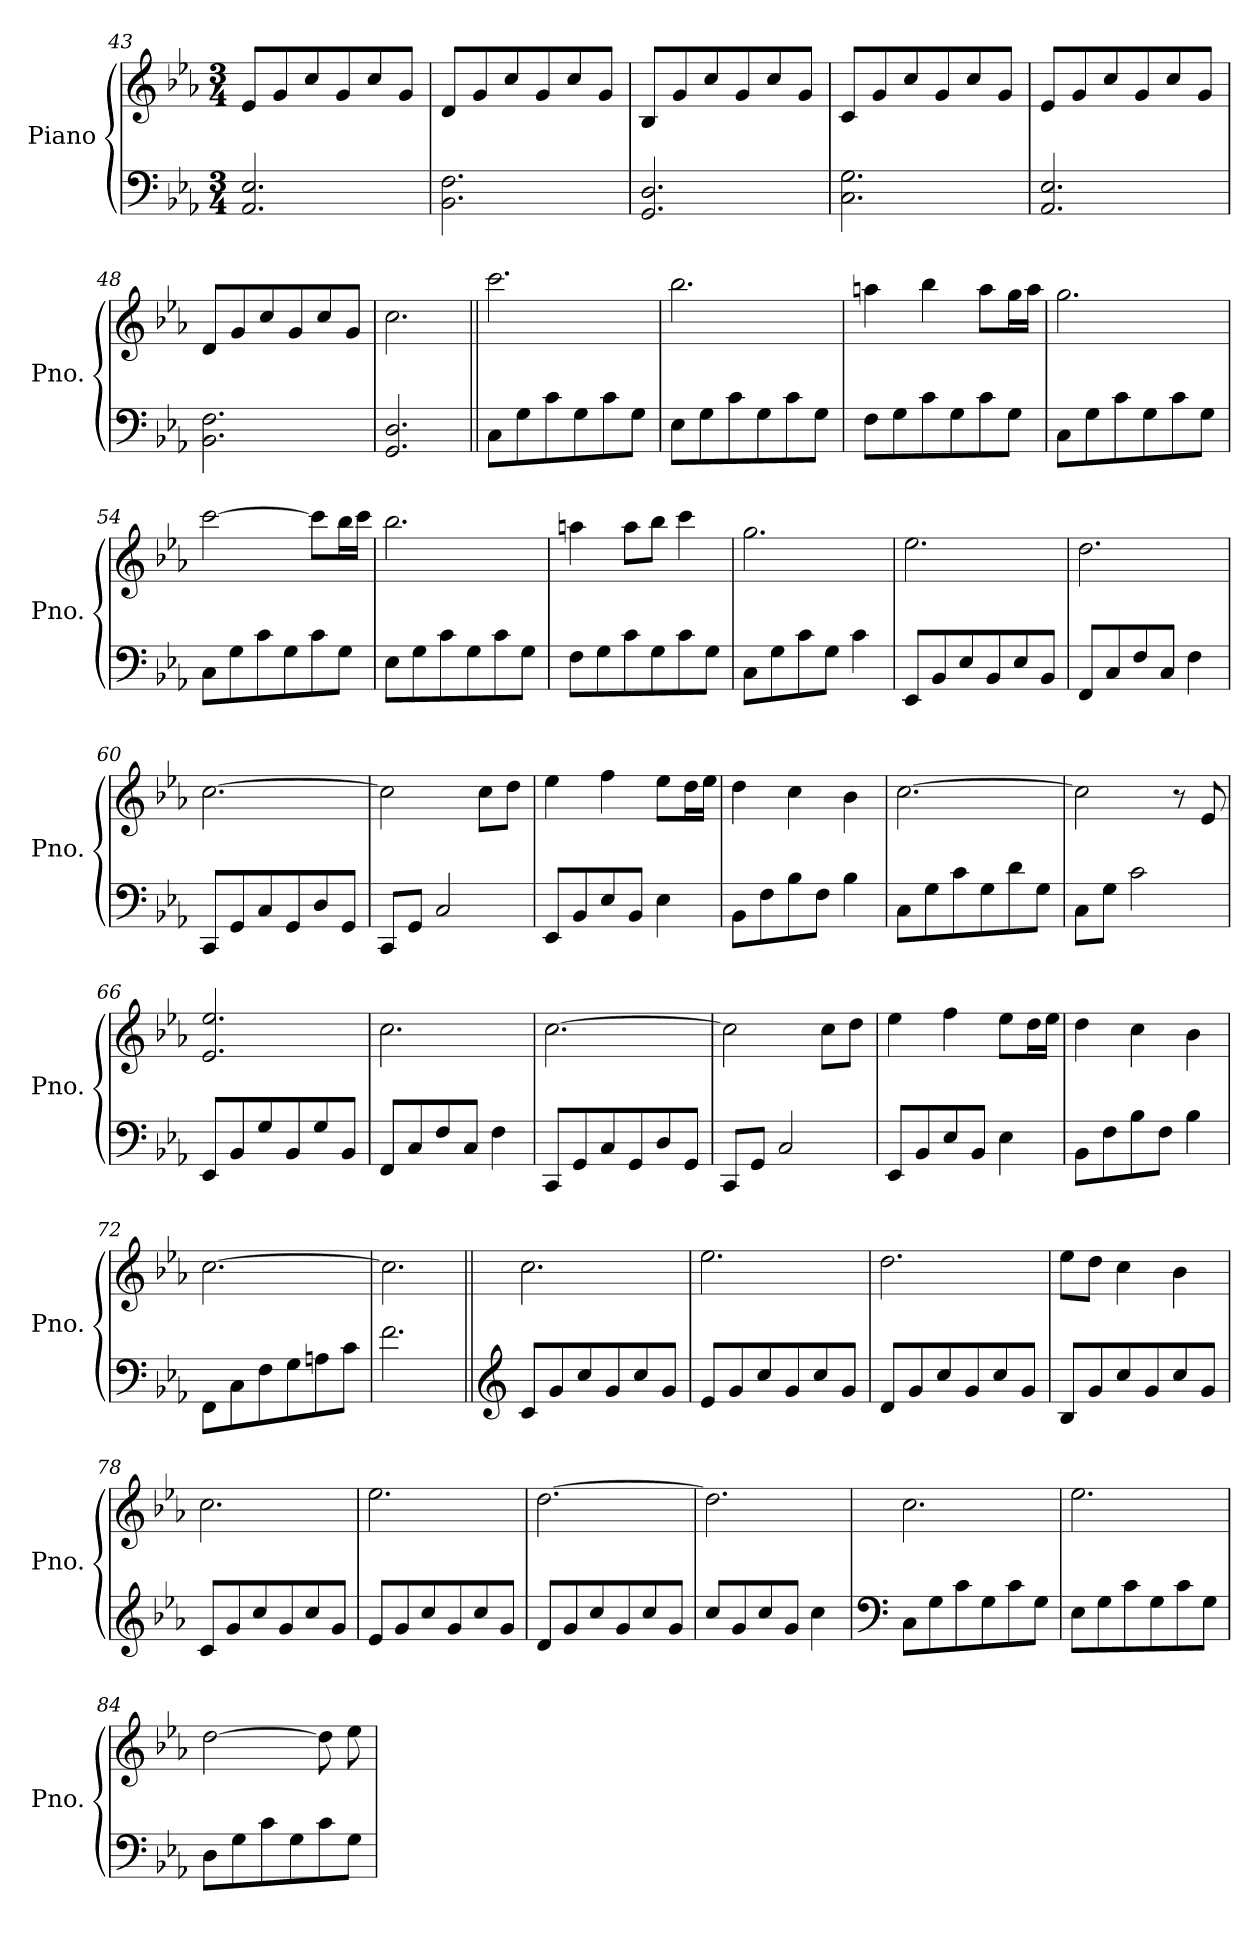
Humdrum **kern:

**kern	**kern
*part1	*part1
*staff2	*staff1
*I"Piano	*
*I'Pno.	*
*clefF4	*clefG2
*k[b-e-a-]	*k[b-e-a-]
*M3/4	*M3/4
=43	=43
2.AA-/ 2.E-/	8e-/L
.	8g/
.	8cc/
.	8g/
.	8cc/
.	8g/J
=44	=44
2.BB-\ 2.F\	8d/L
.	8g/
.	8cc/
.	8g/
.	8cc/
.	8g/J
=45	=45
2.GG/ 2.D/	8B-/L
.	8g/
.	8cc/
.	8g/
.	8cc/
.	8g/J
!!LO:LB:g=z
=46	=46
2.C\ 2.G\	8c/L
.	8g/
.	8cc/
.	8g/
.	8cc/
.	8g/J
=47	=47
2.AA-/ 2.E-/	8e-/L
.	8g/
.	8cc/
.	8g/
.	8cc/
.	8g/J
=48	=48
2.BB-\ 2.F\	8d/L
.	8g/
.	8cc/
.	8g/
.	8cc/
.	8g/J
=49	=49
2.GG/ 2.D/	2.cc\
!!LO:LB:g=z
=50||	=50||
8C\L	2.ccc\
8G\	.
8c\	.
8G\	.
8c\	.
8G\J	.
=51	=51
8E-\L	2.bb-\
8G\	.
8c\	.
8G\	.
8c\	.
8G\J	.
=52	=52
8F\L	4aan\
8G\	.
8c\	4bb-\
8G\	.
8c\	8aa\L
8G\J	16gg\L
.	16aa\JJ
=53	=53
8C\L	2.gg\
8G\	.
8c\	.
8G\	.
8c\	.
8G\J	.
!!LO:PB:g=z
=54	=54
8C\L	[2ccc\
8G\	.
8c\	.
8G\	.
8c\	8ccc\L]
8G\J	16bb-\L
.	16ccc\JJ
=55	=55
8E-\L	2.bb-\
8G\	.
8c\	.
8G\	.
8c\	.
8G\J	.
=56	=56
8F\L	4aan\
8G\	.
8c\	8aa\L
8G\	8bb-\J
8c\	4ccc\
8G\J	.
=57	=57
8C\L	2.gg\
8G\	.
8c\	.
8G\J	.
4c\	.
!!LO:LB:g=z
=58	=58
8EE-/L	2.ee-\
8BB-/	.
8E-/	.
8BB-/	.
8E-/	.
8BB-/J	.
=59	=59
8FF/L	2.dd\
8C/	.
8F/	.
8C/J	.
4F\	.
=60	=60
8CC/L	[2.cc\
8GG/	.
8C/	.
8GG/	.
8D/	.
8GG/J	.
=61	=61
8CC/L	2cc\]
8GG/J	.
2C/	.
.	8cc\L
.	8dd\J
!!LO:LB:g=z
=62	=62
8EE-/L	4ee-\
8BB-/	.
8E-/	4ff\
8BB-/J	.
4E-\	8ee-\L
.	16dd\L
.	16ee-\JJ
=63	=63
8BB-\L	4dd\
8F\	.
8B-\	4cc\
8F\J	.
4B-\	4b-\
=64	=64
8C\L	[2.cc\
8G\	.
8c\	.
8G\	.
8d\	.
8G\J	.
=65	=65
8C\L	2cc\]
8G\J	.
2c\	.
.	8r
.	8e-/
!!LO:LB:g=z
=66	=66
8EE-/L	2.e-/ 2.ee-/
8BB-/	.
8G/	.
8BB-/	.
8G/	.
8BB-/J	.
=67	=67
8FF/L	2.cc\
8C/	.
8F/	.
8C/J	.
4F\	.
=68	=68
8CC/L	[2.cc\
8GG/	.
8C/	.
8GG/	.
8D/	.
8GG/J	.
=69	=69
8CC/L	2cc\]
8GG/J	.
2C/	.
.	8cc\L
.	8dd\J
!!LO:LB:g=z
=70	=70
8EE-/L	4ee-\
8BB-/	.
8E-/	4ff\
8BB-/J	.
4E-\	8ee-\L
.	16dd\L
.	16ee-\JJ
=71	=71
8BB-\L	4dd\
8F\	.
8B-\	4cc\
8F\J	.
4B-\	4b-\
=72	=72
8FF\L	[2.cc\
8C\	.
8F\	.
8G\	.
8An\	.
8c\J	.
=73	=73
2.f\	2.cc\]
!!LO:LB:g=z
=74||	=74||
*clefG2	*
8c/L	2.cc\
8g/	.
8cc/	.
8g/	.
8cc/	.
8g/J	.
=75	=75
8e-/L	2.ee-\
8g/	.
8cc/	.
8g/	.
8cc/	.
8g/J	.
=76	=76
8d/L	2.dd\
8g/	.
8cc/	.
8g/	.
8cc/	.
8g/J	.
=77	=77
8B-/L	8ee-\L
8g/	8dd\J
8cc/	4cc\
8g/	.
8cc/	4b-\
8g/J	.
!!LO:LB:g=z
=78	=78
8c/L	2.cc\
8g/	.
8cc/	.
8g/	.
8cc/	.
8g/J	.
=79	=79
8e-/L	2.ee-\
8g/	.
8cc/	.
8g/	.
8cc/	.
8g/J	.
=80	=80
8d/L	[2.dd\
8g/	.
8cc/	.
8g/	.
8cc/	.
8g/J	.
=81	=81
8cc/L	2.dd\]
8g/	.
8cc/	.
8g/J	.
4cc\	.
!!LO:PB:g=z
=82	=82
*clefF4	*
8C\L	2.cc\
8G\	.
8c\	.
8G\	.
8c\	.
8G\J	.
=83	=83
8E-\L	2.ee-\
8G\	.
8c\	.
8G\	.
8c\	.
8G\J	.
=84	=84
8D\L	[2dd\
8G\	.
8c\	.
8G\	.
8c\	8dd\L]
8G\J	8ee-\
=	=
*-	*-
